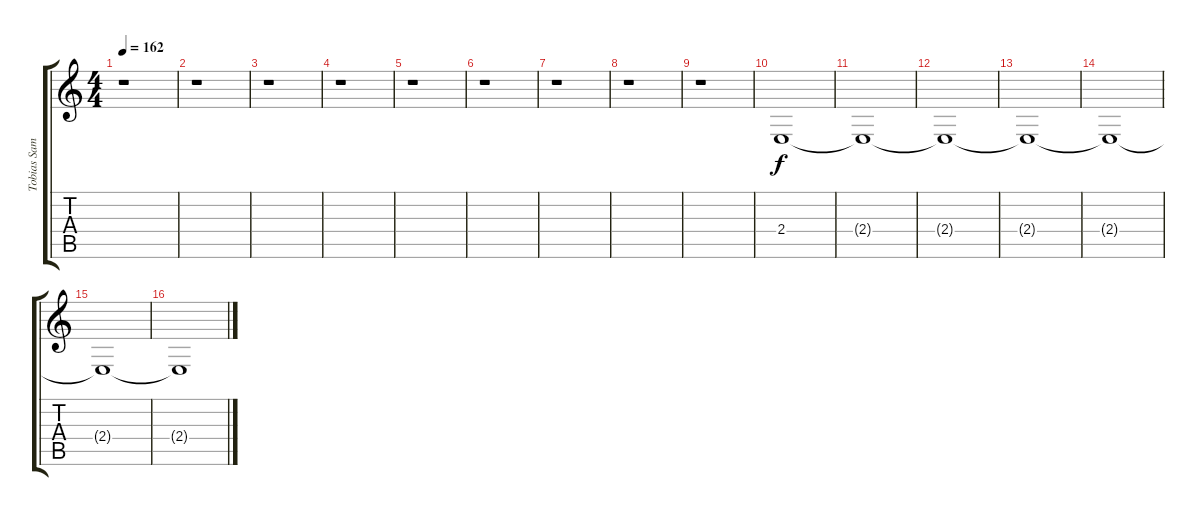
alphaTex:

\track ("Tobias Sammet Keys 2" "Tobias Sam") {instrument stringensemble1}
\staff {score tabs}
\tuning (E4 B3 G3 D3 A2 E2) {hide}
\ts (4 4)
\tempo 162
\clef g2
\ks c
r.1{dy f} |
r.1 |
r.1 |
r.1 |
r.1 |
r.1 |
r.1 |
r.1 |
r.1 |
2.4.1 |
2.4{t}.1 |
2.4{t}.1 |
2.4{t}.1 |
2.4{t}.1 |
2.4{t}.1 |
2.4{t}.1
